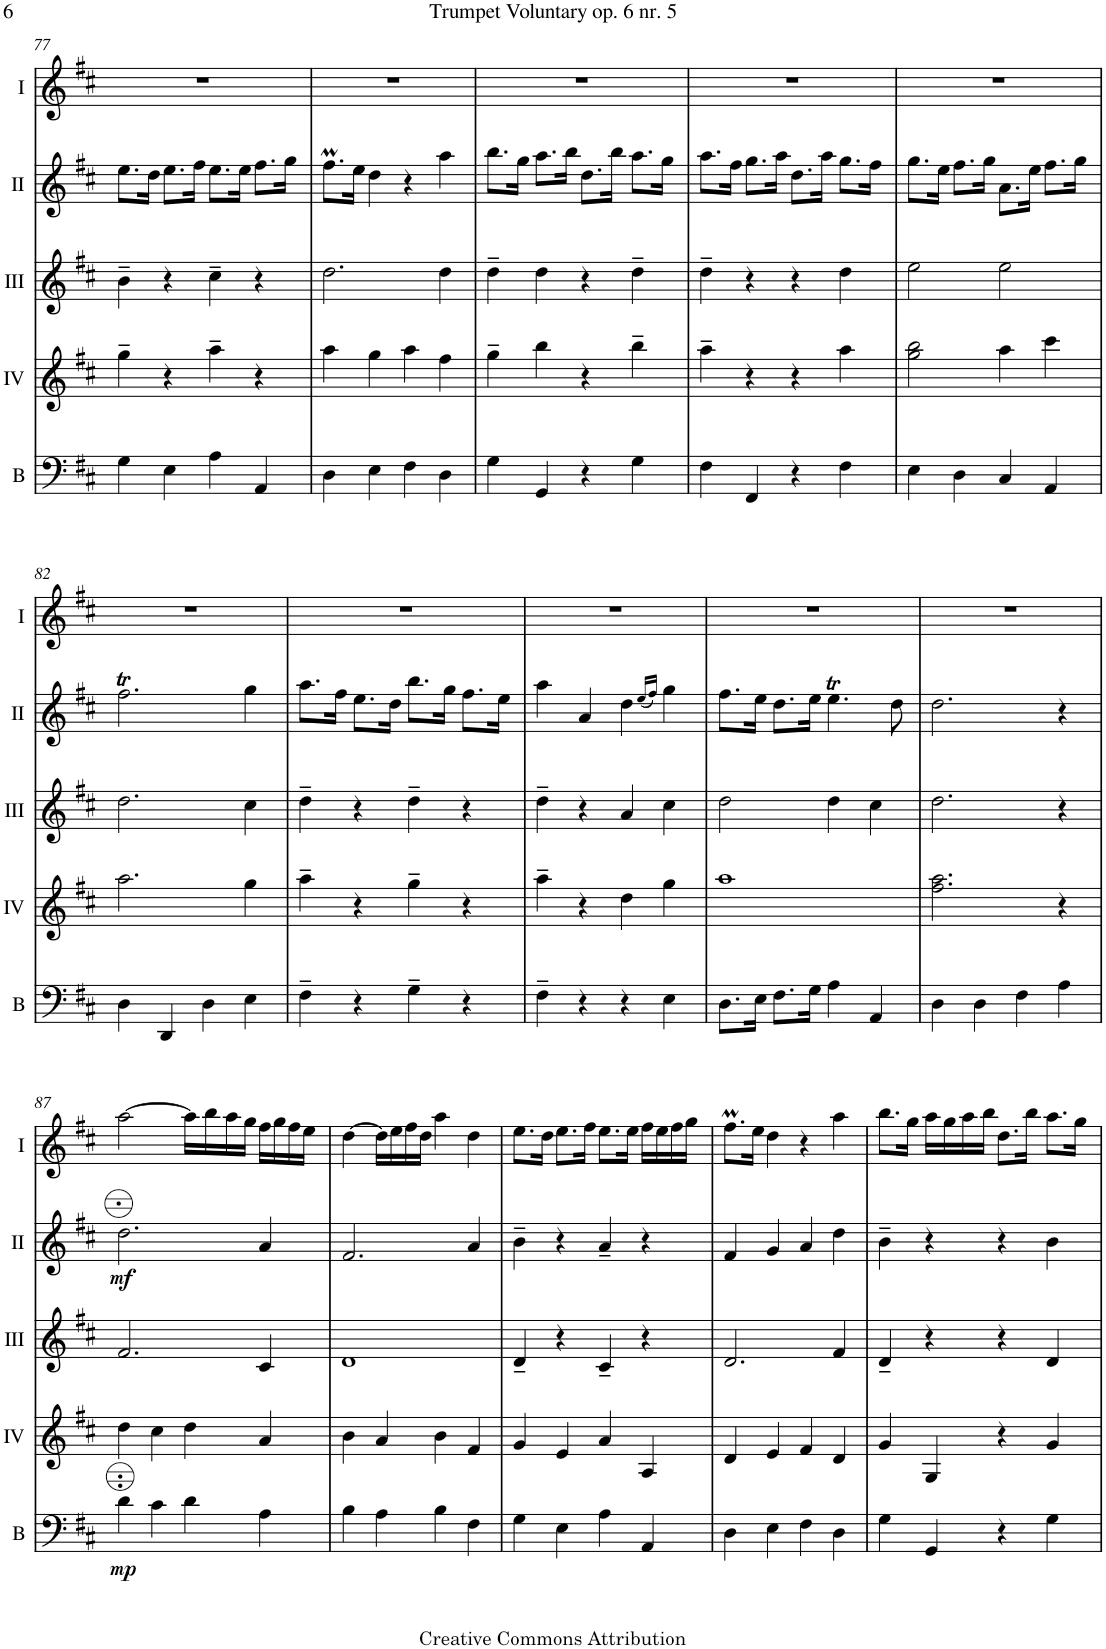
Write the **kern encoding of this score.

**kern	**dynam	**kern	**kern	**kern	**dynam	**kern
*part5	*part5	*part4	*part3	*part2	*part2	*part1
*staff5	*staff5	*staff4	*staff3	*staff2	*staff2	*staff1
*I"Bass	*	*I"Acc. 4	*I"Acc. 3	*I"Acc. 2	*	*I"Acc. 1
*I'B	*	*	*	*	*	*
!!LO:PB:g=z
*clefF4	*	*clefG2	*clefG2	*clefG2	*	*clefG2
*Trd7c12	*	*Trd7c12	*	*	*	*
*k[f#c#]	*	*k[f#c#]	*k[f#c#]	*k[f#c#]	*	*k[f#c#]
*M4/4	*	*M4/4	*M4/4	*M4/4	*	*M4/4
*met(c)	*	*met(c)	*met(c)	*met(c)	*	*met(c)
=77	=77	=77	=77	=77	=77	=77
4G\	.	4gg~\	4b~\	8.ee\L	.	1r
.	.	.	.	16dd\Jk	.	.
4E\	.	4r	4r	8.ee\L	.	.
.	.	.	.	16ff#\Jk	.	.
4A\	.	4aa~\	4cc#~\	8.ee\L	.	.
.	.	.	.	16ee\Jk	.	.
4AA/	.	4r	4r	8.ff#\L	.	.
.	.	.	.	16gg\Jk	.	.
=78	=78	=78	=78	=78	=78	=78
4D\	.	4aa\	2.dd\	8.ff#m\L	.	1r
.	.	.	.	16ee\Jk	.	.
4E\	.	4gg\	.	4dd\	.	.
4F#\	.	4aa\	.	4r	.	.
4D\	.	4ff#\	4dd\	4aa\	.	.
=79	=79	=79	=79	=79	=79	=79
4G\	.	4gg~\	4dd~\	8.bb\L	.	1r
.	.	.	.	16gg\Jk	.	.
4GG/	.	4bb\	4dd\	8.aa\L	.	.
.	.	.	.	16bb\Jk	.	.
4r	.	4r	4r	8.dd\L	.	.
.	.	.	.	16bb\Jk	.	.
4G\	.	4bb~\	4dd~\	8.aa\L	.	.
.	.	.	.	16gg\Jk	.	.
=80	=80	=80	=80	=80	=80	=80
4F#\	.	4aa~\	4dd~\	8.aa\L	.	1r
.	.	.	.	16ff#\Jk	.	.
4FF#/	.	4r	4r	8.gg\L	.	.
.	.	.	.	16aa\Jk	.	.
4r	.	4r	4r	8.dd\L	.	.
.	.	.	.	16aa\Jk	.	.
4F#\	.	4aa\	4dd\	8.gg\L	.	.
.	.	.	.	16ff#\Jk	.	.
=81	=81	=81	=81	=81	=81	=81
4E\	.	2gg\ 2bb\	2ee\	8.gg\L	.	1r
.	.	.	.	16ee\Jk	.	.
4D\	.	.	.	8.ff#\L	.	.
.	.	.	.	16gg\Jk	.	.
4C#/	.	4aa\	2ee\	8.a\L	.	.
.	.	.	.	16ee\Jk	.	.
4AA/	.	4ccc#\	.	8.ff#\L	.	.
.	.	.	.	16gg\Jk	.	.
!!LO:LB:g=z
=82	=82	=82	=82	=82	=82	=82
4D\	.	2.aa\	2.dd\	2.ff#t\	.	1r
4DD/	.	.	.	.	.	.
4D\	.	.	.	.	.	.
4E\	.	4gg\	4cc#\	4gg\	.	.
=83	=83	=83	=83	=83	=83	=83
4F#~\	.	4aa~\	4dd~\	8.aa\L	.	1r
.	.	.	.	16ff#\Jk	.	.
4r	.	4r	4r	8.ee\L	.	.
.	.	.	.	16dd\Jk	.	.
4G~\	.	4gg~\	4dd~\	8.bb\L	.	.
.	.	.	.	16gg\Jk	.	.
4r	.	4r	4r	8.ff#\L	.	.
.	.	.	.	16ee\Jk	.	.
=84	=84	=84	=84	=84	=84	=84
4F#~\	.	4aa~\	4dd~\	4aa\	.	1r
4r	.	4r	4r	4a/	.	.
4r	.	4dd\	4a/	4dd\	.	.
.	.	.	.	(16qee/LL	.	.
.	.	.	.	16qff#/JJ)	.	.
4E\	.	4gg\	4cc#\	4gg\	.	.
=85	=85	=85	=85	=85	=85	=85
8.D\L	.	1aa	2dd\	8.ff#\L	.	1r
16E\Jk	.	.	.	16ee\Jk	.	.
8.F#\L	.	.	.	8.dd\L	.	.
16G\Jk	.	.	.	16ee\Jk	.	.
4A\	.	.	4dd\	4.eeT\	.	.
4AA/	.	.	4cc#\	.	.	.
.	.	.	.	8dd\	.	.
=86	=86	=86	=86	=86	=86	=86
4D\	.	2.ff#\ 2.aa\	2.dd\	2.dd\	.	1r
4D\	.	.	.	.	.	.
4F#\	.	.	.	.	.	.
4A\	.	4r	4r	4r	.	.
!!LO:LB:g=z
=87	=87	=87	=87	=87	=87	=87
!	!LO:DY:b	!	!	!	!LO:DY:b	!
4d\	mp	4dd\	2.f#/	2.dd\	mf	[2aa\
4c#\	.	4cc#\	.	.	.	.
4d\	.	4dd\	.	.	.	16aa\LL]
.	.	.	.	.	.	16bb\
.	.	.	.	.	.	16aa\
.	.	.	.	.	.	16gg\JJ
4A\	.	4a/	4c#/	4a/	.	16ff#\LL
.	.	.	.	.	.	16gg\
.	.	.	.	.	.	16ff#\
.	.	.	.	.	.	16ee\JJ
=88	=88	=88	=88	=88	=88	=88
4B\	.	4b\	1d	2.f#/	.	[4dd\
4A\	.	4a/	.	.	.	16dd\LL]
.	.	.	.	.	.	16ee\
.	.	.	.	.	.	16ff#\
.	.	.	.	.	.	16dd\JJ
4B\	.	4b\	.	.	.	4aa\
4F#\	.	4f#/	.	4a/	.	4dd\
=89	=89	=89	=89	=89	=89	=89
4G\	.	4g/	4d~/	4b~\	.	8.ee\L
.	.	.	.	.	.	16dd\Jk
4E\	.	4e/	4r	4r	.	8.ee\L
.	.	.	.	.	.	16ff#\Jk
4A\	.	4a/	4c#~/	4a~/	.	8.ee\L
.	.	.	.	.	.	16ee\Jk
4AA/	.	4A/	4r	4r	.	16ff#\LL
.	.	.	.	.	.	16ee\
.	.	.	.	.	.	16ff#\
.	.	.	.	.	.	16gg\JJ
=90	=90	=90	=90	=90	=90	=90
4D\	.	4d/	2.d/	4f#/	.	8.ff#m\L
.	.	.	.	.	.	16ee\Jk
4E\	.	4e/	.	4g/	.	4dd\
4F#\	.	4f#/	.	4a/	.	4r
4D\	.	4d/	4f#/	4dd\	.	4aa\
=91	=91	=91	=91	=91	=91	=91
4G\	.	4g/	4d~/	4b~\	.	8.bb\L
.	.	.	.	.	.	16gg\Jk
4GG/	.	4G/	4r	4r	.	16aa\LL
.	.	.	.	.	.	16gg\
.	.	.	.	.	.	16aa\
.	.	.	.	.	.	16bb\JJ
4r	.	4r	4r	4r	.	8.dd\L
.	.	.	.	.	.	16bb\Jk
4G\	.	4g/	4d/	4b\	.	8.aa\L
.	.	.	.	.	.	16gg\Jk
=	=	=	=	=	=	=
*-	*-	*-	*-	*-	*-	*-
